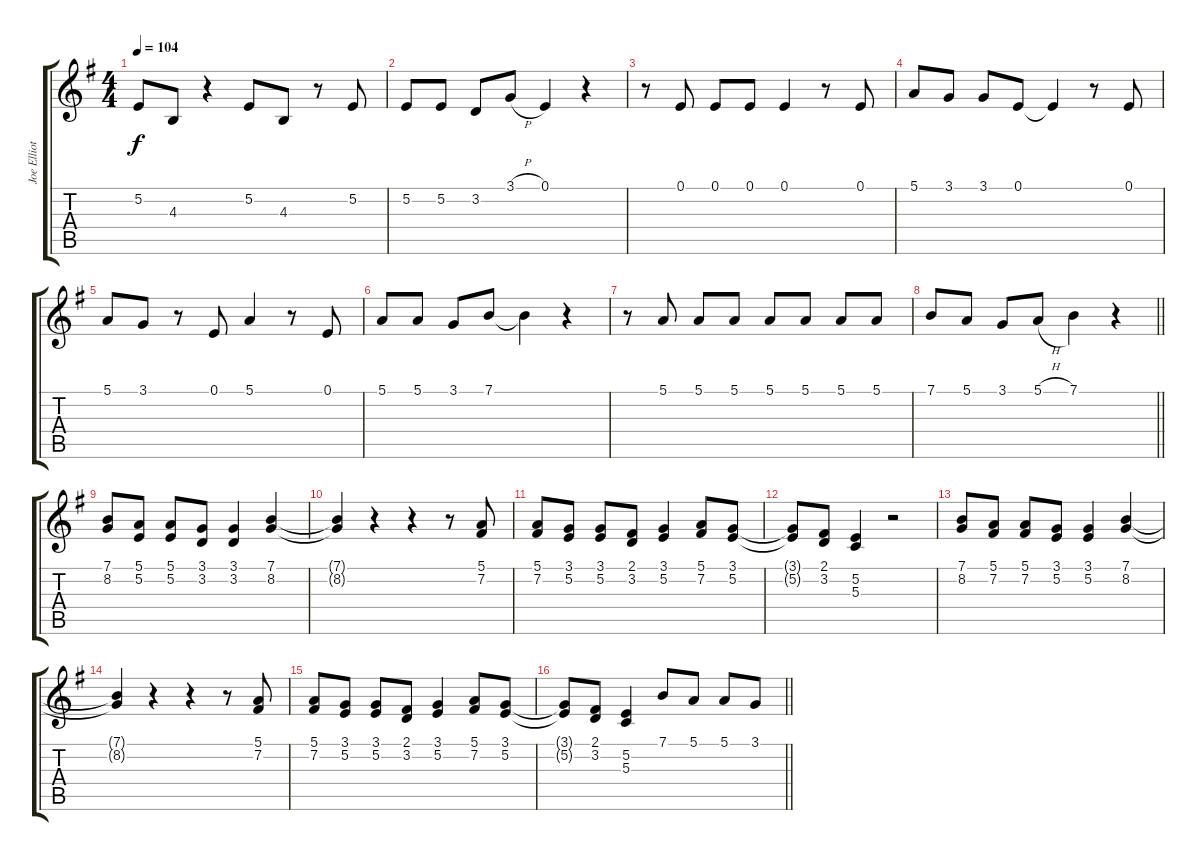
\track ("Joe Elliott" "Joe Elliot") {instrument lead1square}
\staff {score tabs}
\tuning (E4 B3 G3 D3 A2 E2) {hide}
\ts (4 4)
\tempo 104
\clef g2
\ks eminor
5.2.8{dy f} 4.3.8 r.4 5.2.8 4.3.8 r.8 5.2.8 |
5.2.8 5.2.8 3.2.8 3.1{h}.8 0.1.4 r.4 |
r.8 0.1.8 0.1.8 0.1.8 0.1.4 r.8 0.1.8 |
5.1.8 3.1.8 3.1.8 0.1.8 0.1{t}.4 r.8 0.1.8 |
5.1.8 3.1.8 r.8 0.1.8 5.1.4 r.8 0.1.8 |
5.1.8 5.1.8 3.1.8 7.1.8 7.1{t}.4 r.4 |
r.8 5.1.8 5.1.8 5.1.8 5.1.8 5.1.8 5.1.8 5.1.8 |
\barLineRight lightlight
7.1.8 5.1.8 3.1.8 5.1{h}.8 7.1.4 r.4 |
(7.1 8.2).8 (5.1 5.2).8 (5.1 5.2).8 (3.1 3.2).8 (3.1 3.2).4 (7.1 8.2).4 |
(7.1{t} 8.2{t}).4 r.4 r.4 r.8 (5.1 7.2).8 |
(5.1 7.2).8 (3.1 5.2).8 (3.1 5.2).8 (2.1 3.2).8 (3.1 5.2).4 (5.1 7.2).8 (3.1 5.2).8 |
(3.1{t} 5.2{t}).8 (2.1 3.2).8 (5.2 5.3).4 r.2 |
(7.1 8.2).8 (5.1 7.2).8 (5.1 7.2).8 (3.1 5.2).8 (3.1 5.2).4 (7.1 8.2).4 |
(7.1{t} 8.2{t}).4 r.4 r.4 r.8 (5.1 7.2).8 |
(5.1 7.2).8 (3.1 5.2).8 (3.1 5.2).8 (2.1 3.2).8 (3.1 5.2).4 (5.1 7.2).8 (3.1 5.2).8 |
\barLineRight lightlight
(3.1{t} 5.2{t}).8 (2.1 3.2).8 (5.2 5.3).4 7.1.8 5.1.8 5.1.8 3.1.8
